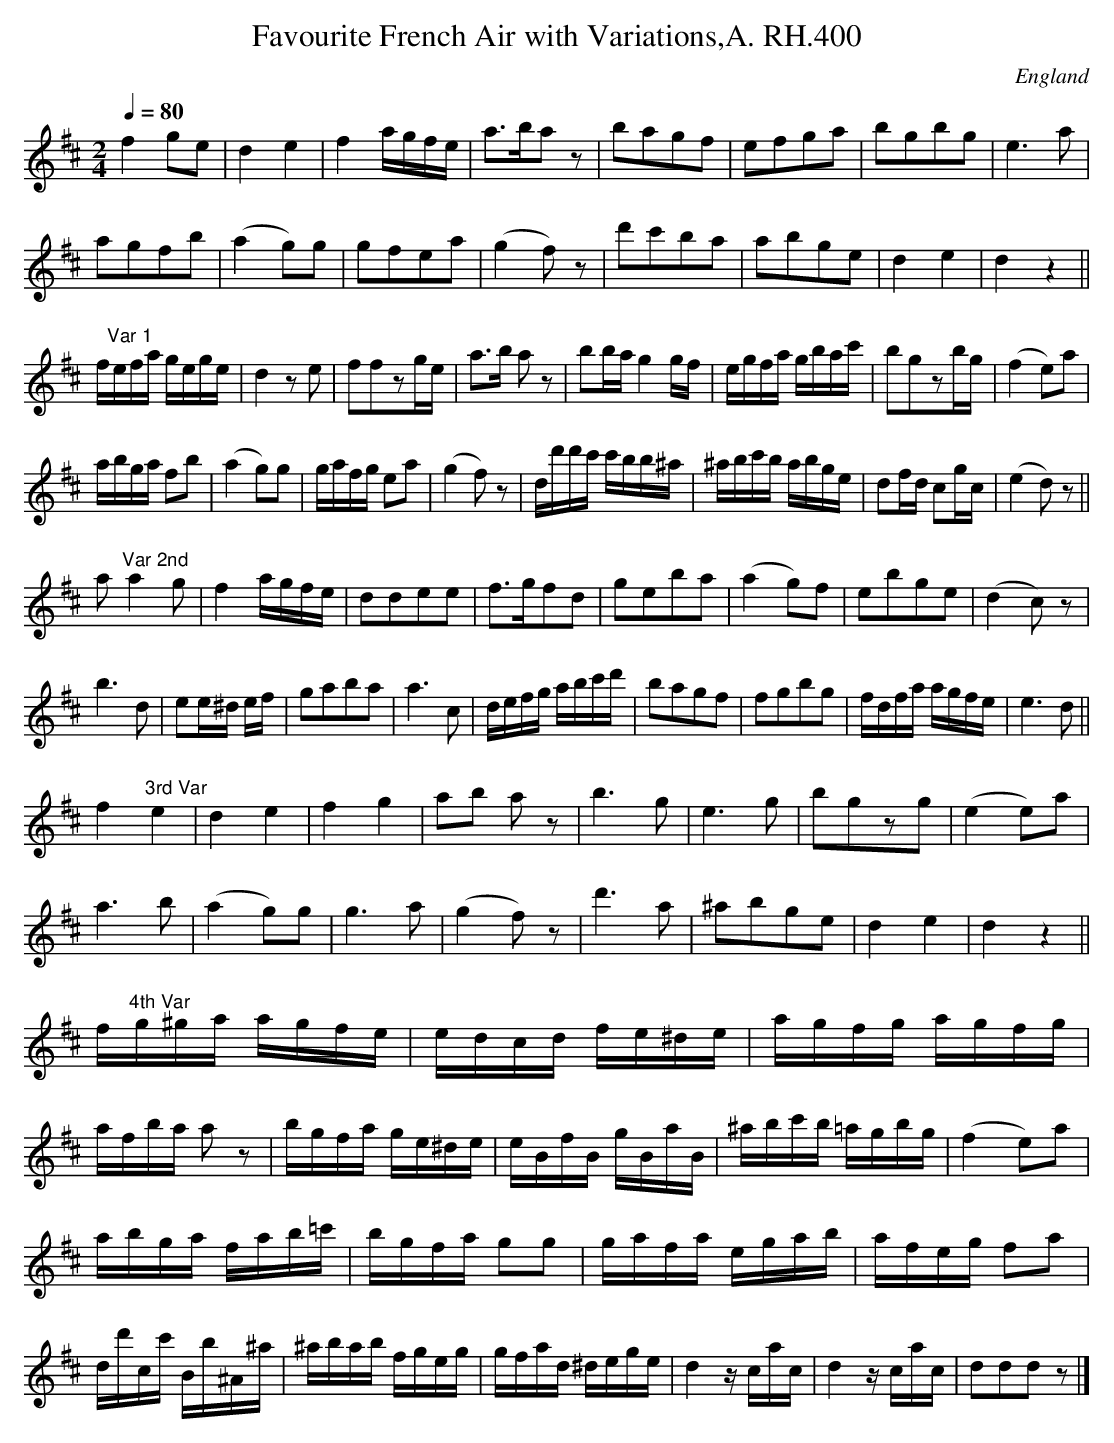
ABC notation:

X:1
T:Favourite French Air with Variations,A. RH.400
O:England
M:2/4
L:1/16
Q:1/4=80
K:D major
f4g2e2|d4e4|f4agfe|a3ba2z2|\
b2a2g2f2|e2f2g2a2|b2g2b2g2|e6a2|!
a2g2f2b2|(a4g2)g2|g2f2e2a2|(g4f2)z2|\
d'2c'2b2a2|a2b2g2e2|d4e4|d4z4||!
f"Var 1"efa gege|d4z2e2|f2f2z2ge|a3b a2z2|\
b2bag4gf|egfa gbac'|b2g2z2bg|(f4e2)a2|!
abga f2b2|(a4g2)g2|gafg e2a2|(g4f2)z2|\
dd'd'c' c'bb^a|^abc'b abge|d2fd c2gc|(e4d2)z2||!
a2"Var 2nd"a4g2|f4agfe|d2d2e2e2|f3gf2d2|\
g2e2b2a2|(a4g2)f2|e2b2g2e2|(d4c2)z2|!
b6d2|e2e^d ef|g2a2b2a2|a6c2|\
defg abc'd'|b2a2g2f2|f2g2b2g2|fdfa agfe|e6d2||!
f4"3rd Var"e4|d4e4|f4g4|a2b2 a2z2|\
b6g2|e6g2|b2g2z2g2|(e4e2)a2|!
a6b2|(a4g2)g2|g6a2|(g4f2)z2|\
d'6a2|^a2b2g2e2|d4e4|d4z4||!
f"4th Var"g^ga agfe|edcd fe^de|agfg agfg|afba a2z2|\
bgfa ge^de|eBfB gBaB|^abc'b =agbg|(f4e2)a2|!
abga fab=c'|bgfa g2g2|gafa egab|afeg f2a2|!
dd'cc' Bb^A^a|^abab fgeg|gfad ^dege|d4zcac|\
d4zcac|d2d2d2z2|]
